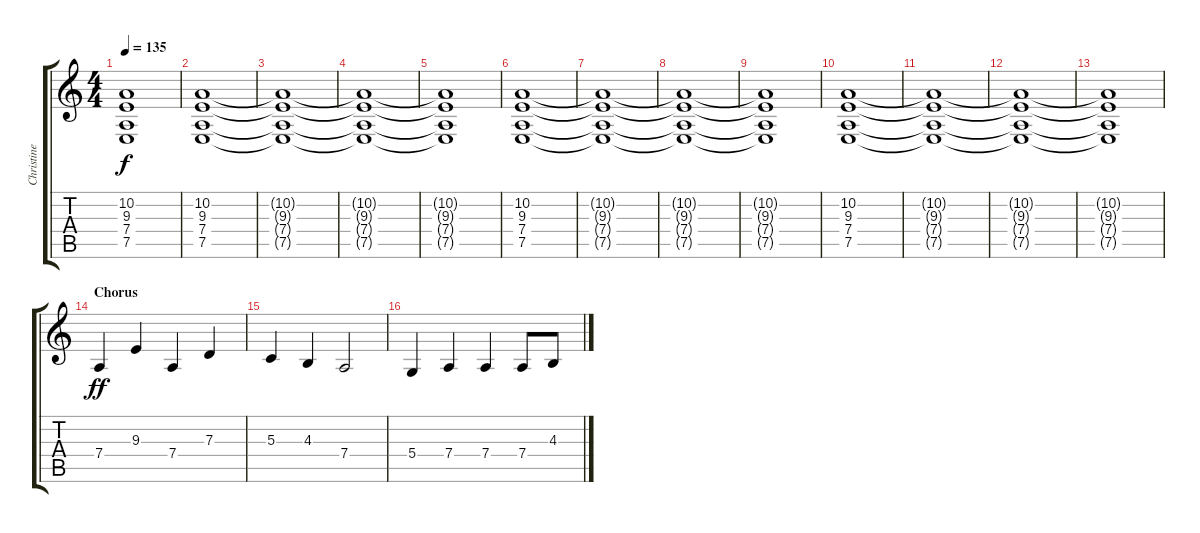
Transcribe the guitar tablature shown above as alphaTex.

\track ("Christine (KeybMid)" "Christine ") {instrument fx6goblins}
\staff {score tabs}
\tuning (E4 B3 G3 D3 A2 E2) {hide}
\ts (4 4)
\tempo 135
\clef g2
\ks c
(10.2{t} 9.3{t} 7.4{t} 7.5{t}).1{dy f} |
(10.2 9.3 7.4 7.5).1 |
(10.2{t} 9.3{t} 7.4{t} 7.5{t}).1 |
(10.2{t} 9.3{t} 7.4{t} 7.5{t}).1 |
(10.2{t} 9.3{t} 7.4{t} 7.5{t}).1 |
(10.2 9.3 7.4 7.5).1 |
(10.2{t} 9.3{t} 7.4{t} 7.5{t}).1 |
(10.2{t} 9.3{t} 7.4{t} 7.5{t}).1 |
(10.2{t} 9.3{t} 7.4{t} 7.5{t}).1 |
(10.2 9.3 7.4 7.5).1 |
(10.2{t} 9.3{t} 7.4{t} 7.5{t}).1 |
(10.2{t} 9.3{t} 7.4{t} 7.5{t}).1 |
(10.2{t} 9.3{t} 7.4{t} 7.5{t}).1 |
\section ("" "Chorus")
7.4.4{dy ff volume 16 balance 7 instrument brightacousticpiano} 9.3.4 7.4.4 7.3.4 |
5.3.4 4.3.4 7.4.2 |
5.4.4 7.4.4 7.4.4 7.4.8 4.3.8
